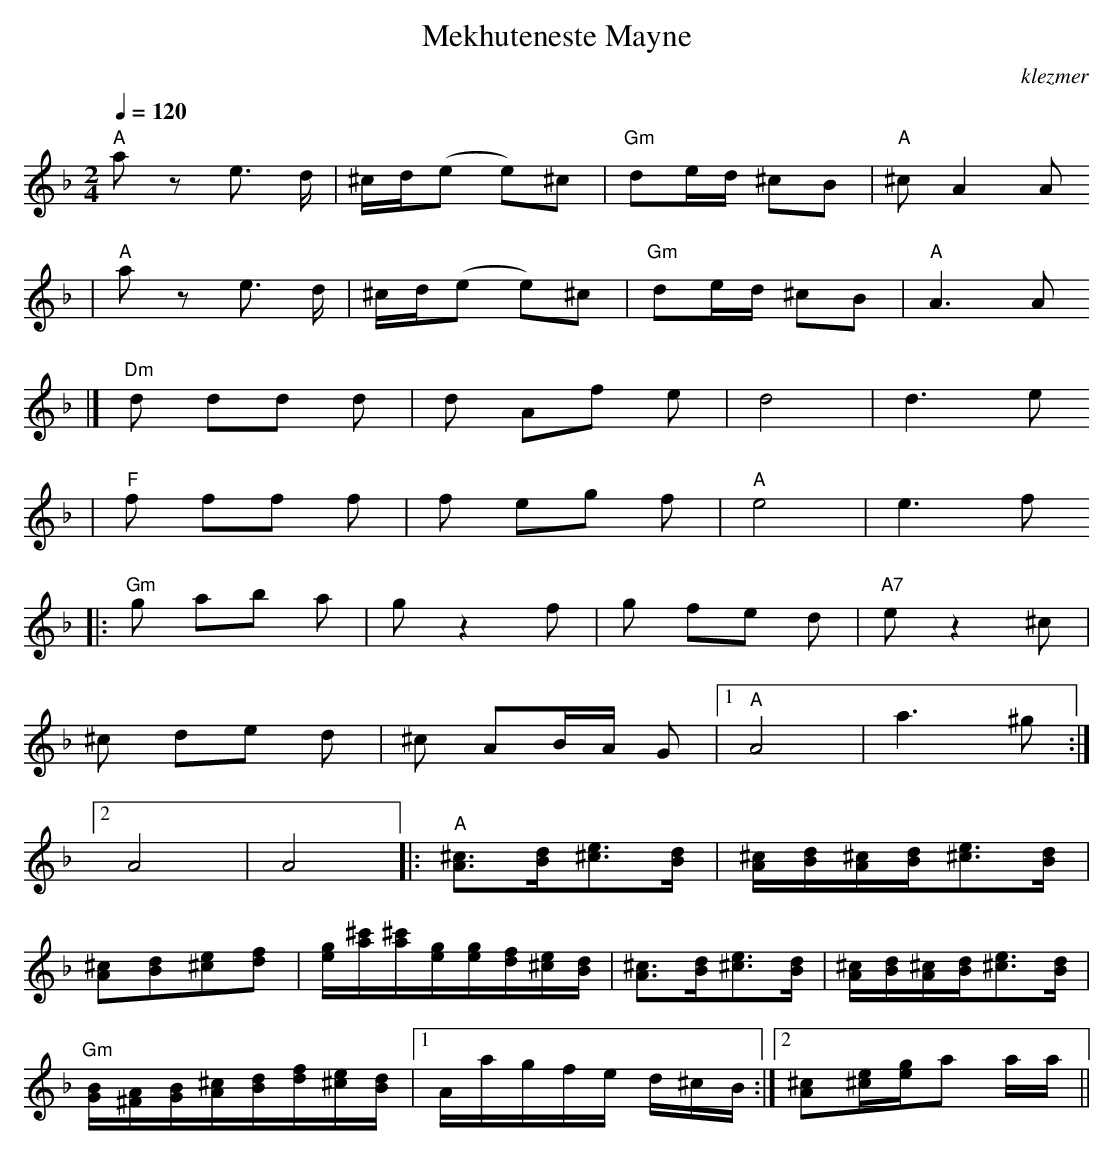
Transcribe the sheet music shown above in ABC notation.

X:1
T:Mekhuteneste Mayne
O:klezmer
M:2/4
L:1/8
Q:1/4=120
K:Dm
V:1
"A" az e3/2 d/|^c/d/(e e)^c |"Gm" de/d/ ^cB |"A" ^cA2 A
|"A" a ze3/2 d/|^c/d/(e e)^c |"Gm" de/d/ ^cB |"A" A3 A
|] "Dm" d dd d|d Af e|d4 |d3 e
|"F" f ff f|f eg f|"A" e4 |e3 f
|:"Gm" g ab a|g z2 f|g fe d|"A7" e z2 ^c|
^c de d|^c AB/A/ G|1 "A" A4 |a3 ^g:|2
A4 |A4 ||  |:"A" [A3/2^c3/2][B/d/][^c3/2e3/2][B/d/]|[A/^c/][B/d/][A/^c/][B/d/][^c3/2e3/2][B/d/]|
[A^c][Bd][^ce][df]|[e/g/][a/^c'/][a/^c'/][e/g/][e/g/][d/f/][^c/e/][B/d/]|[A3/2^c3/2][B/d/][^c3/2e3/2][B/d/]|[A/^c/][B/d/][A/^c/][B/d/][^c3/2e3/2][B/d/]|
"Gm" [G/B/][^F/A/][G/B/][A/^c/][B/d/][d/f/][^c/e/][B/d/]|1 [z/A/]a/g/f/e/ d/^c/B/:|2 [A^c][^c/e/][e/g/]a a/a/||
